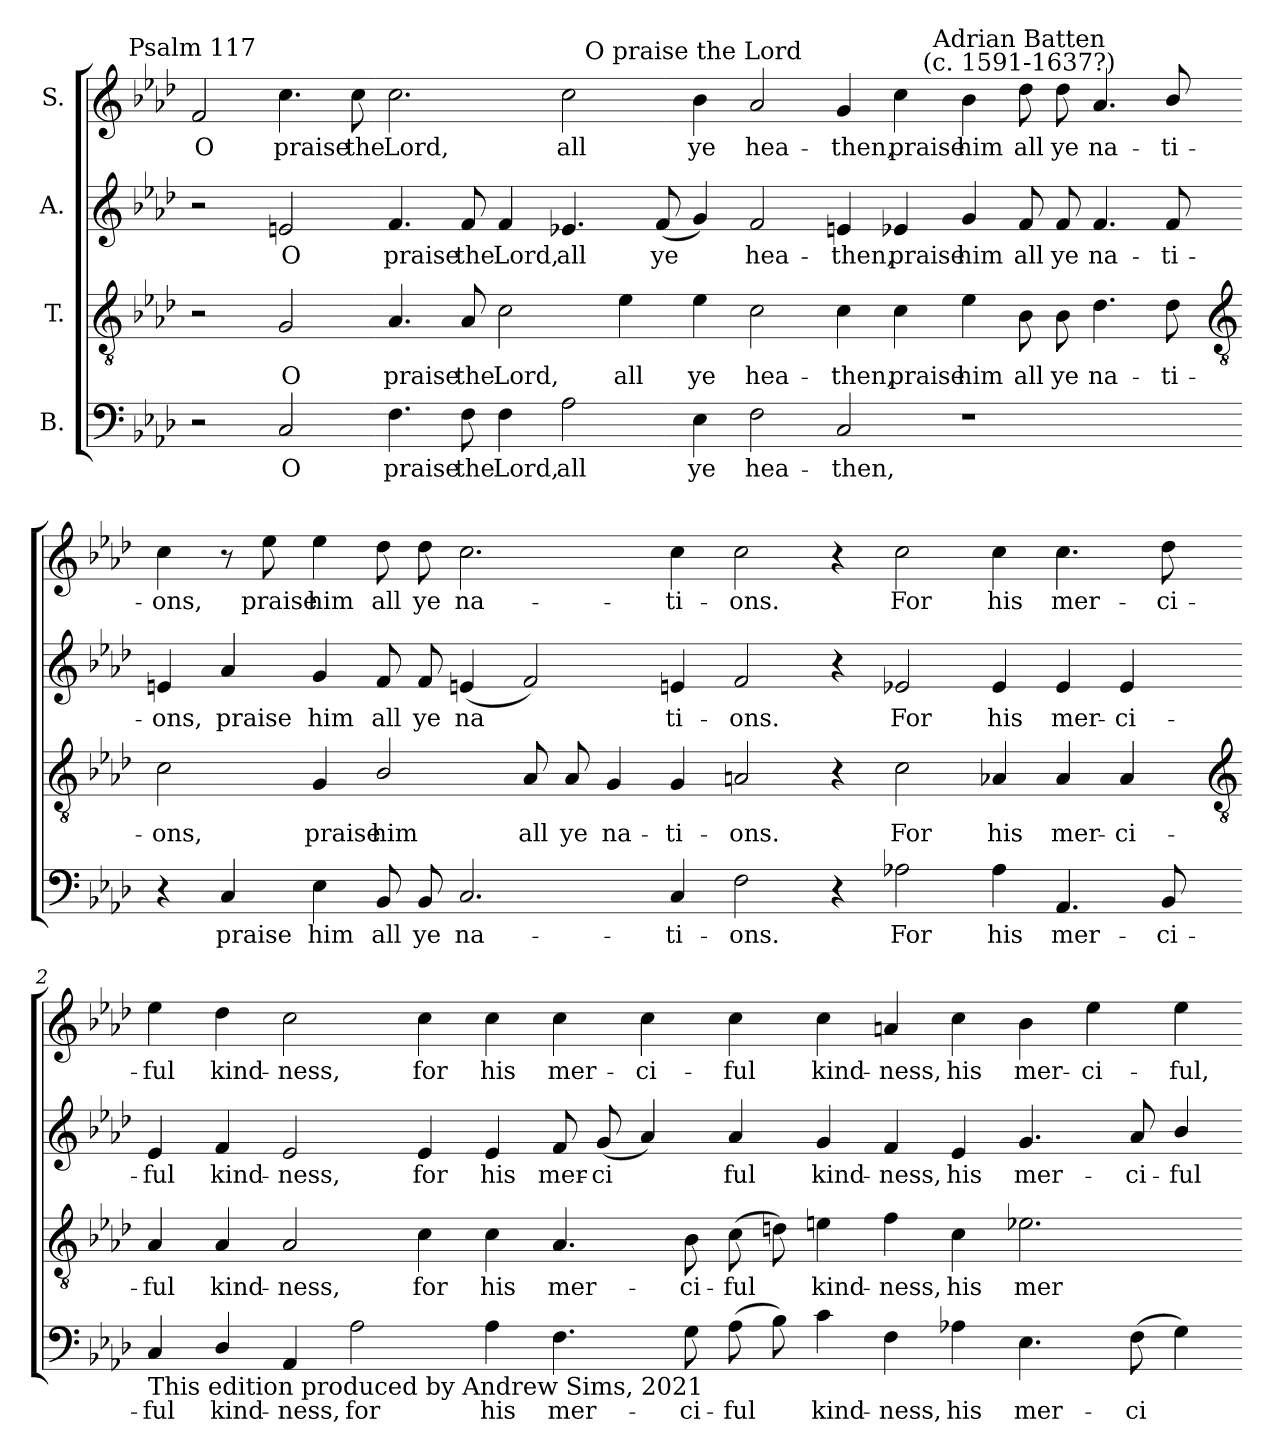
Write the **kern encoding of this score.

**kern	**text	**kern	**text	**kern	**text	**kern	**text
*part4	*part4	*part3	*part3	*part2	*part2	*part1	*part1
*staff4	*staff4	*staff3	*staff3	*staff2	*staff2	*staff1	*staff1
*I"B.	*	*I"T.	*	*I"A.	*	*I"S.	*
*clefF4	*	*clefGv2	*	*clefG2	*	*clefG2	*
*k[b-e-a-d-]	*	*k[b-e-a-d-]	*	*k[b-e-a-d-]	*	*k[b-e-a-d-]	*
*A-:	*	*A-:	*	*A-:	*	*A-:	*
=	=	=	=	=	=	=	=
!	!	!	!	!	!	!LO:TX:a:cj:t=Psalm 117	!
!	!	!	!	!	!	!	!LO:LY:b
2r	.	2r	.	2r	.	2f	O
!	!LO:LY:b	!	!LO:LY:b	!	!LO:LY:b	!	!LO:LY:b
2C	O	2G	O	2en	O	4.cc	praise
!	!	!	!	!	!	!	!LO:LY:b
.	.	.	.	.	.	8cc	the
!	!LO:LY:b	!	!LO:LY:b	!	!LO:LY:b	!	!LO:LY:b
4.F	praise	4.A-	praise	4.f	praise	2.cc	Lord,
!	!LO:LY:b	!	!LO:LY:b	!	!LO:LY:b	!	!
8F	the	8A-	the	8f	the	.	.
!	!LO:LY:b	!	!LO:LY:b	!	!LO:LY:b	!	!
4F	Lord,	2c	Lord,	4f	Lord,	.	.
!	!LO:LY:b	!	!	!	!LO:LY:b	!	!LO:LY:b
2A-	all	.	.	4.e-X	all	2cc	all
!	!	!	!LO:LY:b	!	!	!	!
.	.	4e-	all	.	.	.	.
!	!	!	!	!	!LO:LY:b	!	!
.	.	.	.	(<8f	ye	.	.
!	!	!	!	!	!	!LO:TX:a:cj:t=O praise the Lord	!
!	!LO:LY:b	!	!LO:LY:b	!	!	!	!LO:LY:b
4E-	ye	4e-	ye	4g)	.	4b-	ye
!	!LO:LY:b	!	!LO:LY:b	!	!LO:LY:b	!	!LO:LY:b
2F	hea-	2c	hea-	2f	hea-	2a-	hea-
!	!LO:LY:b	!	!LO:LY:b	!	!LO:LY:b	!	!LO:LY:b
2C	-then,	4c	-then,	4en	-then,	4g	-then,
!	!	!	!LO:LY:b	!	!LO:LY:b	!	!LO:LY:b
.	.	4c	praise	4e-X	praise	4cc	praise
!	!	!	!LO:LY:b	!	!LO:LY:b	!	!LO:LY:b
1r	.	4e-	him	4g	him	4b-	him
!	!	!	!	!	!	!LO:TX:a:cj:t=Adrian Batten\n(c. 1591-1637?)	!
!	!	!	!LO:LY:b	!	!LO:LY:b	!	!LO:LY:b
.	.	8B-	all	8f	all	8dd-	all
!	!	!	!LO:LY:b	!	!LO:LY:b	!	!LO:LY:b
.	.	8B-	ye	8f	ye	8dd-	ye
!	!	!	!LO:LY:b	!	!LO:LY:b	!	!LO:LY:b
.	.	4.d-	na-	4.f	na-	4.a-	na-
!	!	!	!LO:LY:b	!	!LO:LY:b	!	!LO:LY:b
.	.	8d-	-ti-	8f	-ti-	8b-/	-ti-
!!LO:LB:g=z
=1-	=1-	=1-	=1-	=1-	=1-	=1-	=1-
*	*	*clefGv2	*	*	*	*	*
!	!	!	!LO:LY:b	!	!LO:LY:b	!	!LO:LY:b
4r	.	2c	-ons,	4en	-ons,	4cc	-ons,
!	!LO:LY:b	!	!	!	!LO:LY:b	!	!
4C	praise	.	.	4a-	praise	8r	.
!	!	!	!	!	!	!	!LO:LY:b
.	.	.	.	.	.	8ee-	praise
!	!LO:LY:b	!	!LO:LY:b	!	!LO:LY:b	!	!LO:LY:b
4E-	him	4G	praise	4g	him	4ee-	him
!	!LO:LY:b	!	!LO:LY:b	!	!LO:LY:b	!	!LO:LY:b
8BB-	all	2B-/	him	8f	all	8dd-	all
!	!LO:LY:b	!	!	!	!LO:LY:b	!	!LO:LY:b
8BB-	ye	.	.	8f	ye	8dd-	ye
!	!LO:LY:b	!	!	!	!LO:LY:b	!	!LO:LY:b
2.C	na-	.	.	(<4en	na	2.cc	na-
!	!	!	!LO:LY:b	!	!	!	!
.	.	8A-	all	2f)	.	.	.
!	!	!	!LO:LY:b	!	!	!	!
.	.	8A-	ye	.	.	.	.
!	!	!	!LO:LY:b	!	!	!	!
.	.	4G	na-	.	.	.	.
!	!LO:LY:b	!	!LO:LY:b	!	!LO:LY:b	!	!LO:LY:b
4C	-ti-	4G	-ti-	4en	ti-	4cc	-ti-
!	!LO:LY:b	!	!LO:LY:b	!	!LO:LY:b	!	!LO:LY:b
2F	-ons.	2An	-ons.	2f	-ons.	2cc	-ons.
4r	.	4r	.	4r	.	4r	.
!	!LO:LY:b	!	!LO:LY:b	!	!LO:LY:b	!	!LO:LY:b
2A-X	For	2c	For	2e-X	For	2cc	For
!	!LO:LY:b	!	!LO:LY:b	!	!LO:LY:b	!	!LO:LY:b
4A-	his	4A-X	his	4e-	his	4cc	his
!	!LO:LY:b	!	!LO:LY:b	!	!LO:LY:b	!	!LO:LY:b
4.AA-	mer-	4A-	mer-	4e-	mer-	4.cc	mer-
!	!	!	!LO:LY:b	!	!LO:LY:b	!	!
.	.	4A-	-ci-	4e-	-ci-	.	.
!	!LO:LY:b	!	!	!	!	!	!LO:LY:b
8BB-	-ci-	.	.	.	.	8dd-	-ci-
!!LO:LB:g=z
=2-	=2-	=2-	=2-	=2-	=2-	=2-	=2-
*	*	*clefGv2	*	*	*	*	*
!LO:TX:b:t=This edition produced by Andrew Sims, 2021	!	!	!	!	!	!	!
!	!LO:LY:b	!	!LO:LY:b	!	!LO:LY:b	!	!LO:LY:b
4C	-ful	4A-	-ful	4e-	-ful	4ee-	-ful
!	!LO:LY:b	!	!LO:LY:b	!	!LO:LY:b	!	!LO:LY:b
4D-/	kind-	4A-	kind-	4f	kind-	4dd-	kind-
!	!LO:LY:b	!	!LO:LY:b	!	!LO:LY:b	!	!LO:LY:b
4AA-	-ness,	2A-	-ness,	2e-	-ness,	2cc	-ness,
!	!LO:LY:b	!	!	!	!	!	!
2A-	for	.	.	.	.	.	.
!	!	!	!LO:LY:b	!	!LO:LY:b	!	!LO:LY:b
.	.	4c	for	4e-	for	4cc	for
!	!LO:LY:b	!	!LO:LY:b	!	!LO:LY:b	!	!LO:LY:b
4A-	his	4c	his	4e-	his	4cc	his
!	!LO:LY:b	!	!LO:LY:b	!	!LO:LY:b	!	!LO:LY:b
4.F	mer-	4.A-	mer-	8f	mer-	4cc	mer-
!	!	!	!	!	!LO:LY:b	!	!
.	.	.	.	(<8g	-ci	.	.
!	!	!	!	!	!	!	!LO:LY:b
.	.	.	.	4a-)	.	4cc	-ci-
!	!LO:LY:b	!	!LO:LY:b	!	!	!	!
8G	-ci-	8B-	-ci-	.	.	.	.
!	!LO:LY:b	!	!LO:LY:b	!	!LO:LY:b	!	!LO:LY:b
(>8A-	-ful	(>8c	-ful	4a-	ful	4cc	-ful
8B-)	.	8dn)	.	.	.	.	.
!	!LO:LY:b	!	!LO:LY:b	!	!LO:LY:b	!	!LO:LY:b
4c	kind-	4en	kind-	4g	kind-	4cc	kind-
!	!LO:LY:b	!	!LO:LY:b	!	!LO:LY:b	!	!LO:LY:b
4F	-ness,	4f	-ness,	4f	-ness,	4an	-ness,
!	!LO:LY:b	!	!LO:LY:b	!	!LO:LY:b	!	!LO:LY:b
4A-X	his	4c	his	4e-	his	4cc	his
!	!LO:LY:b	!	!LO:LY:b	!	!LO:LY:b	!	!LO:LY:b
4.E-	mer-	2.e-X	mer-	4.g	mer-	4b-	mer-
!	!	!	!	!	!	!	!LO:LY:b
.	.	.	.	.	.	4ee-	-ci-
!	!LO:LY:b	!	!	!	!LO:LY:b	!	!
(>8F	-ci	.	.	8a-	-ci-	.	.
!	!	!	!	!	!LO:LY:b	!	!LO:LY:b
4G)	.	.	.	4b-/	-ful	4ee-	-ful,
=-	=-	=-	=-	=-	=-	=-	=-
*-	*-	*-	*-	*-	*-	*-	*-
